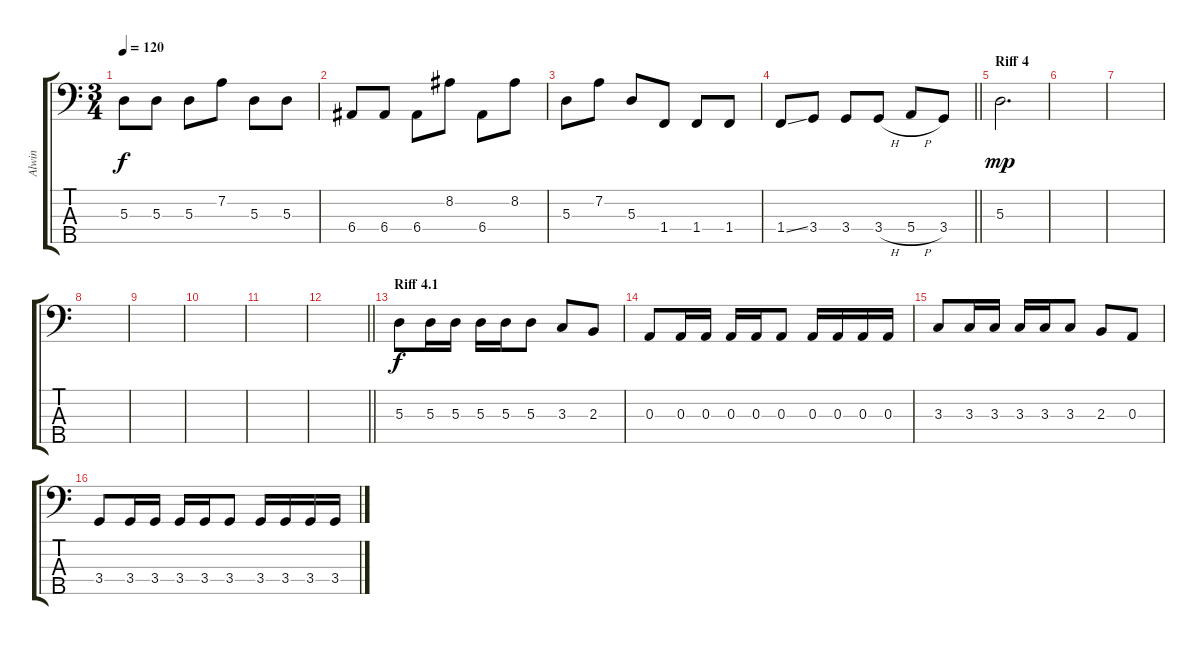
\track ("Alwin" "Alwin") {instrument electricbassfinger}
\staff {score tabs}
\tuning (G2 D2 A1 E1 B0) {hide}
\ts (3 4)
\tempo 120
\clef f4
\ks c
5.3.8{dy f} 5.3.8 5.3.8 7.2.8 5.3.8 5.3.8 |
6.4.8 6.4.8 6.4.8 8.2.8 6.4.8 8.2.8 |
5.3.8 7.2.8 5.3.8 1.4.8 1.4.8 1.4.8 |
\barLineRight lightlight
1.4{ss}.8 3.4.8 3.4.8 3.4{h}.8 5.4{h}.8 3.4.8 |
\section ("" "Riff 4")
5.3.2{d dy mp} |
|
|
|
|
|
|
\barLineRight lightlight
|
\section ("" "Riff 4.1")
5.3.8{dy f} 5.3.16 5.3.16 5.3.16 5.3.16 5.3.8 3.3.8 2.3.8 |
0.3.8 0.3.16 0.3.16 0.3.16 0.3.16 0.3.8 0.3.16 0.3.16 0.3.16 0.3.16 |
3.3.8 3.3.16 3.3.16 3.3.16 3.3.16 3.3.8 2.3.8 0.3.8 |
3.4.8 3.4.16 3.4.16 3.4.16 3.4.16 3.4.8 3.4.16 3.4.16 3.4.16 3.4.16
